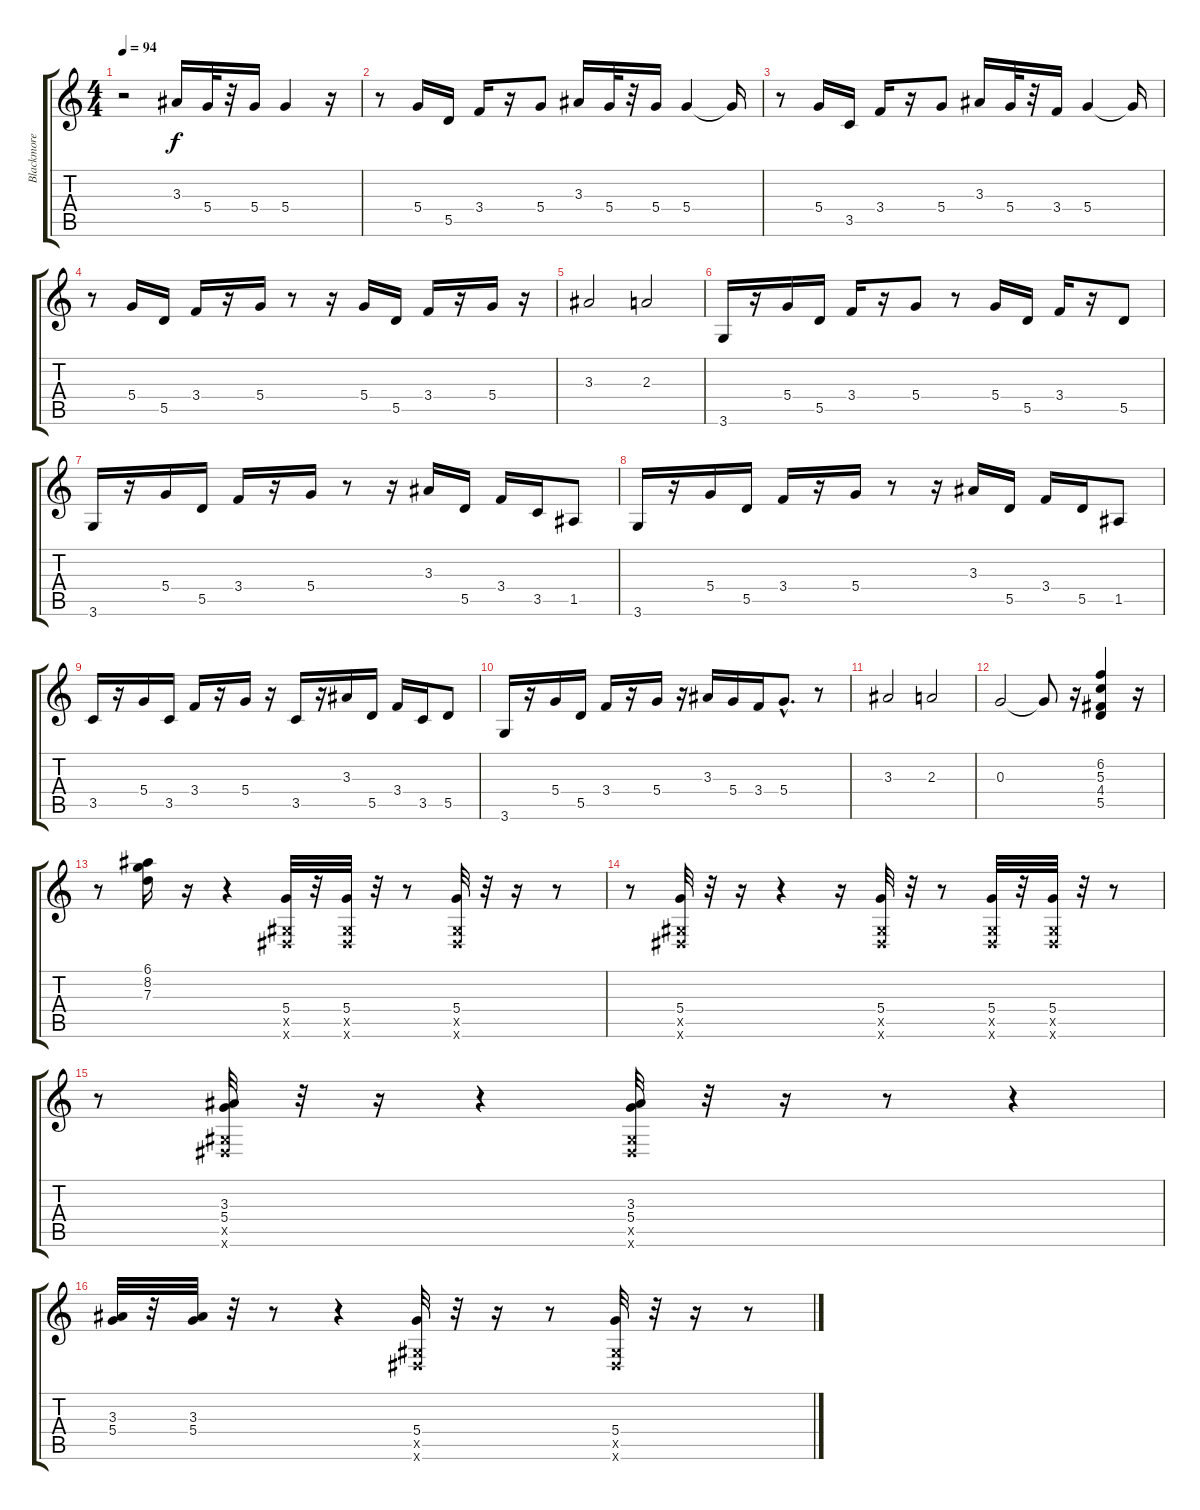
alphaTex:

\track ("Blackmore Rythm" "Blackmore ") {instrument overdrivenguitar}
\staff {score tabs}
\tuning (E4 B3 G3 D3 A2 E2) {hide}
\ts (4 4)
\tempo 94
\clef g2
\ks c
r.2{dy f} 3.3.16 5.4.32 r.32 5.4.16 5.4.4 r.16 |
r.8 5.4.16 5.5.16 3.4.16 r.16 5.4.8 3.3.16 5.4.32 r.32 5.4.16 5.4.4 5.4{t}.16 |
r.8 5.4.16 3.5.16 3.4.16 r.16 5.4.8 3.3.16 5.4.32 r.32 3.4.16 5.4.4 5.4{t}.16 |
r.8 5.4.16 5.5.16 3.4.16 r.16 5.4.16 r.8 r.16 5.4.16 5.5.16 3.4.16 r.16 5.4.16 r.16 |
3.3.2 2.3.2 |
3.6.16 r.16 5.4.16 5.5.16 3.4.16 r.16 5.4.8 r.8 5.4.16 5.5.16 3.4.16 r.16 5.5.8 |
3.6.16 r.16 5.4.16 5.5.16 3.4.16 r.16 5.4.16 r.8 r.16 3.3.16 5.5.16 3.4.16 3.5.16 1.5.8 |
3.6.16 r.16 5.4.16 5.5.16 3.4.16 r.16 5.4.16 r.8 r.16 3.3.16 5.5.16 3.4.16 5.5.16 1.5.8 |
3.5.16 r.16 5.4.16 3.5.16 3.4.16 r.16 5.4.16 r.16 3.5.16 r.16 3.3.16 5.5.16 3.4.16 3.5.16 5.5.8 |
3.6.16 r.16 5.4.16 5.5.16 3.4.16 r.16 5.4.16 r.16 3.3.16 5.4.16 3.4.16 5.4{hac}.8{d} r.8 |
3.3.2 2.3.2 |
0.3.2 0.3{t}.8 r.16 (6.2 5.3 4.4 5.5).4 r.16 |
r.8 (6.1 8.2 7.3).16 r.16 r.4 (5.4 -1.5{x} -1.6{x}).32 r.32 (5.4 -1.5{x} -1.6{x}).32 r.32 r.8 (5.4 -1.5{x} -1.6{x}).32 r.32 r.16 r.8 |
r.8 (5.4 -1.5{x} -1.6{x}).32 r.32 r.16 r.4 r.16 (5.4 -1.5{x} -1.6{x}).32 r.32 r.8 (5.4 -1.5{x} -1.6{x}).32 r.32 (5.4 -1.5{x} -1.6{x}).32 r.32 r.8 |
r.8 (3.3 5.4 -1.5{x} -1.6{x}).32 r.32 r.16 r.4 (3.3 5.4 -1.5{x} -1.6{x}).32 r.32 r.16 r.8 r.4 |
(3.3 5.4).32 r.32 (3.3 5.4).32 r.32 r.8 r.4 (5.4 -1.5{x} -1.6{x}).32 r.32 r.16 r.8 (5.4 -1.5{x} -1.6{x}).32 r.32 r.16 r.8
